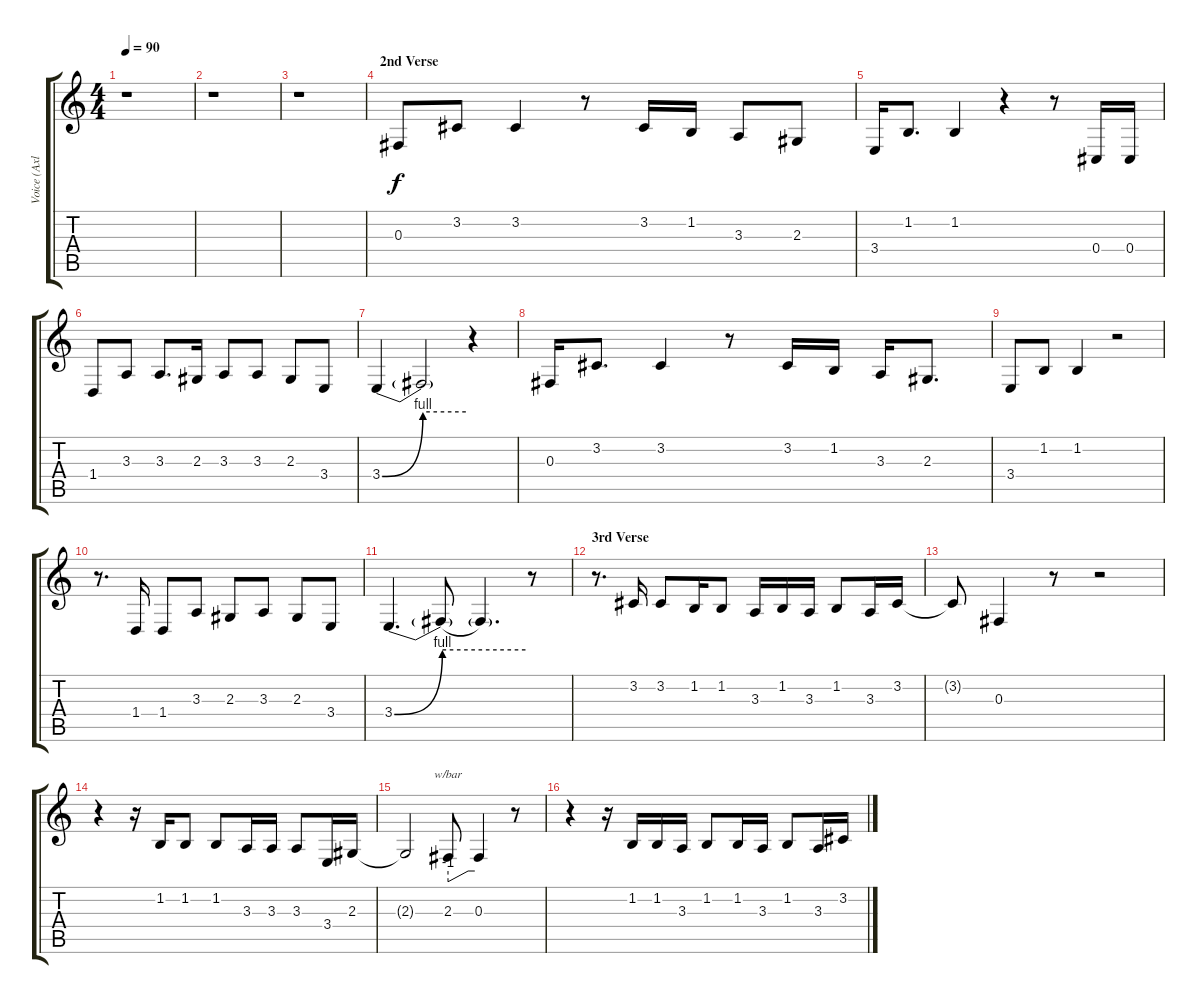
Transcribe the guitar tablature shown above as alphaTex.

\track ("Voice (Axl)" "Voice (Axl") {instrument lead2sawtooth}
\staff {score tabs}
\tuning (Eb4 Bb3 Gb3 Db3 Ab2 Eb2) {hide}
\ts (4 4)
\tempo 90
\clef g2
\ks c
r.1{dy f} |
r.1 |
r.1 |
\section ("" "2nd Verse")
0.3.8 3.2.8 3.2.4 r.8 3.2.16 1.2.16 3.3.8 2.3.8 |
3.4.16 1.2.8{d} 1.2.4 r.4 r.8 0.4.16 0.4.16 |
1.4.8 3.3.8 3.3.8{d} 2.3.16 3.3.8 3.3.8 2.3.8 3.4.8 |
3.4{be (bend 0 0 60 4)}.4 3.4{be (hold 0 4 60 4) t}.2 r.4 |
0.3.16 3.2.8{d} 3.2.4 r.8 3.2.16 1.2.16 3.3.16 2.3.8{d} |
3.4.8 1.2.8 1.2.4 r.2 |
r.8{d} 1.4.16 1.4.8 3.3.8 2.3.8 3.3.8 2.3.8 3.4.8 |
3.4{be (bend 0 0 60 4)}.4{d} 3.4{be (hold 0 4 60 4) t}.8 3.4{be (hold 0 4 60 4) t}.4{d} r.8 |
\section ("" "3rd Verse")
r.8{d} 3.2.16 3.2.8 1.2.16 1.2.8 3.3.16 1.2.16 3.3.16 1.2.8 3.3.16 3.2.16 |
3.2{t}.8 0.3.4 r.8 r.2 |
r.4 r.16 1.2.16 1.2.8 1.2.8 3.3.16 3.3.16 3.3.8 3.4.16 2.3.16 |
2.3{t}.2 2.3.8{tbe (custom default 0 -4 45 0 60 0)} 0.3.4 r.8 |
r.4 r.16 1.2.16 1.2.16 3.3.16 1.2.8 1.2.16 3.3.16 1.2.8 3.3.16 3.2.16
